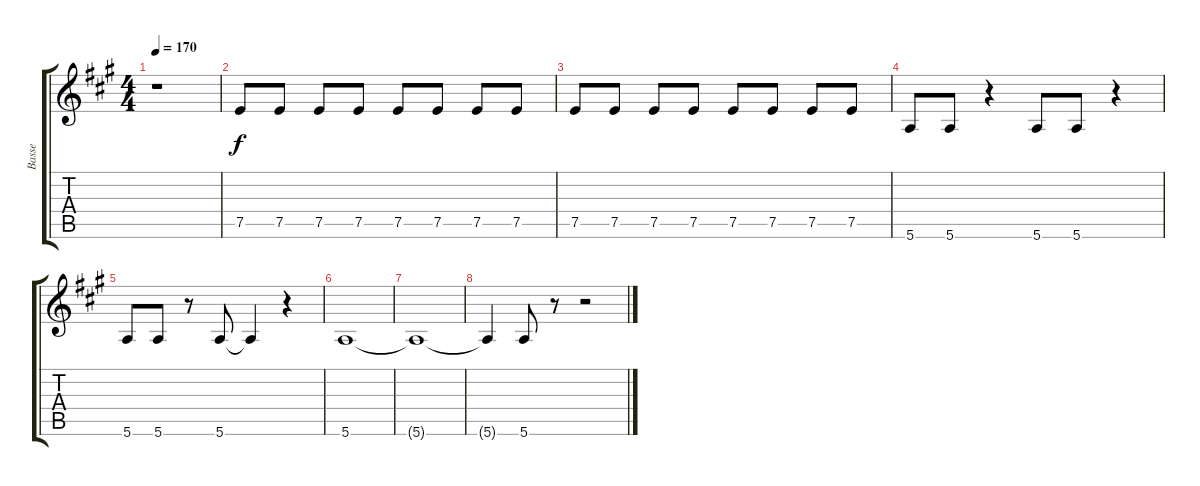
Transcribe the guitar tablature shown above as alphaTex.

\track ("Basse" "Basse") {instrument electricbassfinger}
\staff {score tabs}
\tuning (E4 B3 G3 D3 A2 E2) {hide}
\ts (4 4)
\tempo 170
\clef g2
\ks a
r.1{dy f} |
7.5.8 7.5.8 7.5.8 7.5.8 7.5.8 7.5.8 7.5.8 7.5.8 |
7.5.8 7.5.8 7.5.8 7.5.8 7.5.8 7.5.8 7.5.8 7.5.8 |
5.6.8 5.6.8 r.4 5.6.8 5.6.8 r.4 |
5.6.8 5.6.8 r.8 5.6.8 5.6{t}.4 r.4 |
5.6.1 |
5.6{t}.1 |
5.6{t}.4 5.6.8 r.8 r.2
